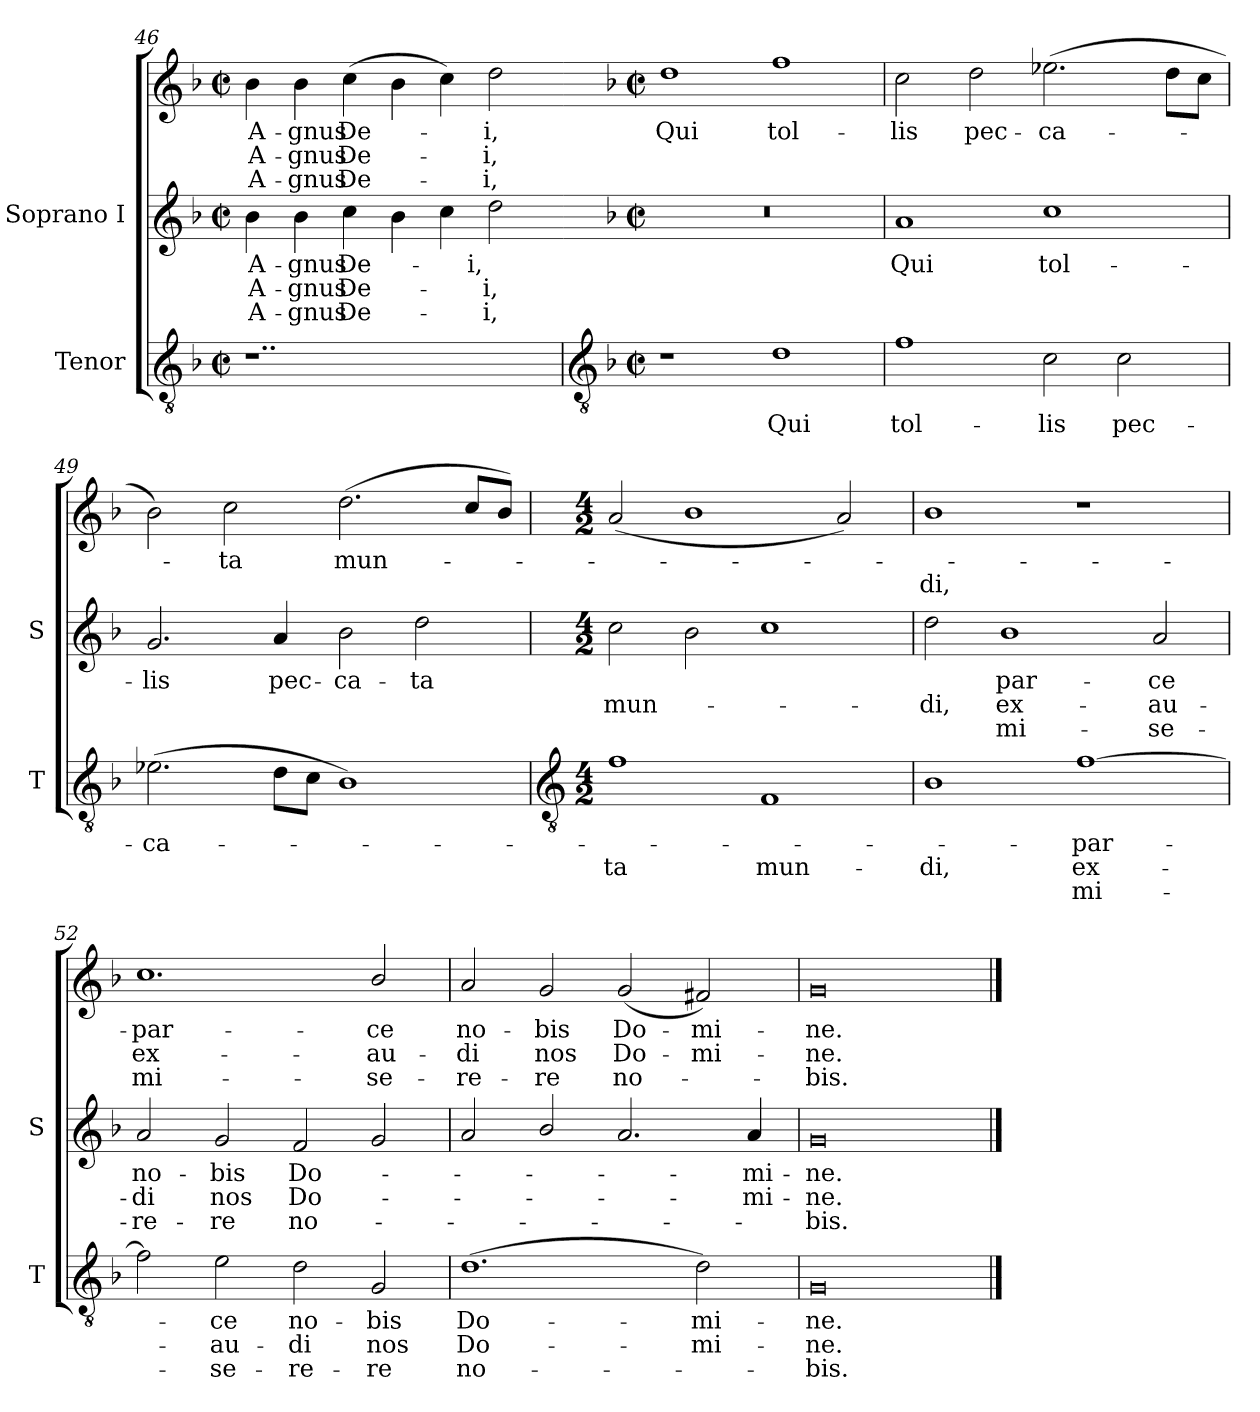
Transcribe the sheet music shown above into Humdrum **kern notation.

**kern	**text	**text	**text	**kern	**text	**text	**text	**kern	**text	**text	**text
*part2	*part2	*part2	*part2	*part1	*part1	*part1	*part1	*part1	*part1	*part1	*part1
*staff3	*staff3	*staff3	*staff3	*staff2	*staff2	*staff2	*staff2	*staff1	*staff1	*staff1	*staff1
*I"Tenor	*	*	*	*I"Soprano I	*	*	*	*	*	*	*
*I'T	*	*	*	*I'S	*	*	*	*	*	*	*
!!LO:LB:g=z
*clefGv2	*	*	*	*clefG2	*	*	*	*clefG2	*	*	*
*k[b-]	*	*	*	*k[b-]	*	*	*	*k[b-]	*	*	*
*F:	*	*	*	*F:	*	*	*	*F:	*	*	*
*M4/2	*	*	*	*M4/2	*	*	*	*M4/2	*	*	*
*met(c|)	*	*	*	*met(c|)	*	*	*	*met(c|)	*	*	*
=46	=46	=46	=46	=46	=46	=46	=46	=46	=46	=46	=46
!	!	!	!	!	!LO:LY:b	!LO:LY:b	!LO:LY:b	!	!LO:LY:b	!LO:LY:b	!LO:LY:b
1..r	.	.	.	4b-	A-	-A-	-A-	4b-	A-	-A-	-A-
!	!	!	!	!	!LO:LY:b	!LO:LY:b	!LO:LY:b	!	!LO:LY:b	!LO:LY:b	!LO:LY:b
.	.	.	.	4b-	-gnus	gnus	gnus	4b-	-gnus	gnus	gnus
!	!	!	!	!	!LO:LY:b	!LO:LY:b	!LO:LY:b	!	!LO:LY:b	!LO:LY:b	!LO:LY:b
.	.	.	.	4cc	De-	De-	De-	(>4cc	De-	De-	De-
.	.	.	.	4b-	.	.	.	4b-	.	.	.
.	.	.	.	4cc	.	.	.	4cc)	.	.	.
!	!	!	!	!	!LO:LY:b	!LO:LY:b	!LO:LY:b	!	!LO:LY:b	!LO:LY:b	!LO:LY:b
.	.	.	.	2dd	i,	i,	i,	2dd	i,	i,	i,
!!LO:LB:g=z
=47	=47-	=47-	=47-	=47-	=47-	=47-	=47-	=47-	=47-	=47-	=47-
*clefGv2	*	*	*	*	*	*	*	*	*	*	*
*k[b-]	*	*	*	*k[b-]	*	*	*	*k[b-]	*	*	*
*F:	*	*	*	*F:	*	*	*	*F:	*	*	*
*M4/2	*	*	*	*M4/2	*	*	*	*M4/2	*	*	*
*met(c|)	*	*	*	*met(c|)	*	*	*	*met(c|)	*	*	*
!	!	!	!	!	!	!	!	!	!LO:LY:b	!	!
1r	.	.	.	0r	.	.	.	1dd	Qui	.	.
!	!LO:LY:b	!	!	!	!	!	!	!	!LO:LY:b	!	!
1d	Qui	.	.	.	.	.	.	1ff	tol-	.	.
=48	=48	=48	=48	=48	=48	=48	=48	=48	=48	=48	=48
!	!LO:LY:b	!	!	!	!LO:LY:b	!	!	!	!LO:LY:b	!	!
1f	tol-	.	.	1a	Qui	.	.	2cc	-lis	.	.
!	!	!	!	!	!	!	!	!	!LO:LY:b	!	!
.	.	.	.	.	.	.	.	2dd	pec-	.	.
!	!LO:LY:b	!	!	!	!LO:LY:b	!	!	!	!LO:LY:b	!	!
2c	-lis	.	.	1cc	tol-	.	.	(>2.ee-X	-ca-	.	.
!	!LO:LY:b	!	!	!	!	!	!	!	!	!	!
2c	pec-	.	.	.	.	.	.	.	.	.	.
.	.	.	.	.	.	.	.	8ddL	.	.	.
.	.	.	.	.	.	.	.	8ccJ	.	.	.
=49	=49	=49	=49	=49	=49	=49	=49	=49	=49	=49	=49
!	!LO:LY:b	!	!	!	!LO:LY:b	!	!	!	!	!	!
(>2.e-X	-ca-	.	.	2.g	lis	.	.	2b-)	.	.	.
!	!	!	!	!	!	!	!	!	!LO:LY:b	!	!
.	.	.	.	.	.	.	.	2cc	-ta	.	.
!	!	!	!	!	!LO:LY:b	!	!	!	!	!	!
8dL	.	.	.	4a	pec-	.	.	.	.	.	.
8cJ	.	.	.	.	.	.	.	.	.	.	.
!	!	!	!	!	!LO:LY:b	!	!	!	!LO:LY:b	!	!
1B-)	.	.	.	2b-	-ca-	.	.	(<2.dd	mun-	.	.
!	!	!	!	!	!LO:LY:b	!	!	!	!	!	!
.	.	.	.	2dd	-ta	.	.	.	.	.	.
.	.	.	.	.	.	.	.	8cc/L	.	.	.
.	.	.	.	.	.	.	.	8b-/J)	.	.	.
!!LO:LB:g=z
=50	=50	=50	=50	=50	=50	=50	=50	=50	=50	=50	=50
*clefGv2	*	*	*	*	*	*	*	*	*	*	*
*M4/2	*	*	*	*M4/2	*	*	*	*M4/2	*	*	*
!	!	!LO:LY:b	!	!	!	!LO:LY:b	!	!	!	!	!
1f	.	ta	.	2cc	.	mun-	.	(<2a	.	.	.
.	.	.	.	2b-	.	.	.	1b-/	.	.	.
!	!	!LO:LY:b	!	!	!	!	!	!	!	!	!
1F	.	mun-	.	1cc	.	.	.	.	.	.	.
.	.	.	.	.	.	.	.	2a)	.	.	.
=51	=51	=51	=51	=51	=51	=51	=51	=51	=51	=51	=51
!	!	!LO:LY:b	!	!	!	!LO:LY:b	!	!	!	!LO:LY:b	!
1B-	.	-di,	.	2dd	.	di,	.	1b-	.	di,	.
!	!	!	!	!	!LO:LY:b	!LO:LY:b	!LO:LY:b	!	!	!	!
.	.	.	.	1b-	par-	-ex-	-mi-	.	.	.	.
!	!LO:LY:b	!LO:LY:b	!LO:LY:b	!	!	!	!	!	!	!	!
[1f	par-	ex-	mi-	.	.	.	.	1r	.	.	.
!	!	!	!	!	!LO:LY:b	!LO:LY:b	!LO:LY:b	!	!	!	!
.	.	.	.	2a	-ce	au-	-se-	.	.	.	.
=52	=52	=52	=52	=52	=52	=52	=52	=52	=52	=52	=52
!	!	!	!	!	!LO:LY:b	!LO:LY:b	!LO:LY:b	!	!LO:LY:b	!LO:LY:b	!LO:LY:b
2f]	.	.	.	2a	-no-	-di	re-	1.cc	-par-	-ex-	-mi-
!	!LO:LY:b	!LO:LY:b	!LO:LY:b	!	!LO:LY:b	!LO:LY:b	!LO:LY:b	!	!	!	!
2e	ce	au-	-se-	2g	-bis	nos	re	.	.	.	.
!	!LO:LY:b	!LO:LY:b	!LO:LY:b	!	!LO:LY:b	!LO:LY:b	!LO:LY:b	!	!	!	!
2d	-no-	-di	re-	2f	Do-	Do-	no-	.	.	.	.
!	!LO:LY:b	!LO:LY:b	!LO:LY:b	!	!	!	!	!	!LO:LY:b	!LO:LY:b	!LO:LY:b
2G	-bis	nos	re	2g	.	.	.	2b-/	-ce	au-	-se-
=53	=53	=53	=53	=53	=53	=53	=53	=53	=53	=53	=53
!	!LO:LY:b	!LO:LY:b	!LO:LY:b	!	!	!	!	!	!LO:LY:b	!LO:LY:b	!LO:LY:b
(>1.d	Do-	-Do-	-no-	2a	.	.	.	2a	no-	-di	re-
!	!	!	!	!	!	!	!	!	!LO:LY:b	!LO:LY:b	!LO:LY:b
.	.	.	.	2b-/	.	.	.	2g	-bis	nos	re
!	!	!	!	!	!	!	!	!	!LO:LY:b	!LO:LY:b	!LO:LY:b
.	.	.	.	2.a	.	.	.	(<2g	Do-	-Do-	-no-
!	!LO:LY:b	!LO:LY:b	!	!	!	!	!	!	!LO:LY:b	!LO:LY:b	!
2d)	mi-	-mi-	.	.	.	.	.	2f#X)	mi-	-mi-	.
!	!	!	!	!	!LO:LY:b	!LO:LY:b	!	!	!	!	!
.	.	.	.	4a	-mi-	-mi-	.	.	.	.	.
=54	=54	=54	=54	=54	=54	=54	=54	=54	=54	=54	=54
!	!LO:LY:b	!LO:LY:b	!LO:LY:b	!	!LO:LY:b	!LO:LY:b	!LO:LY:b	!	!LO:LY:b	!LO:LY:b	!LO:LY:b
0G	-ne.	ne.	bis.	0g	ne.	ne.	bis.	0g	-ne.	ne.	bis.
==	==	==	==	==	==	==	==	==	==	==	==
*-	*-	*-	*-	*-	*-	*-	*-	*-	*-	*-	*-
